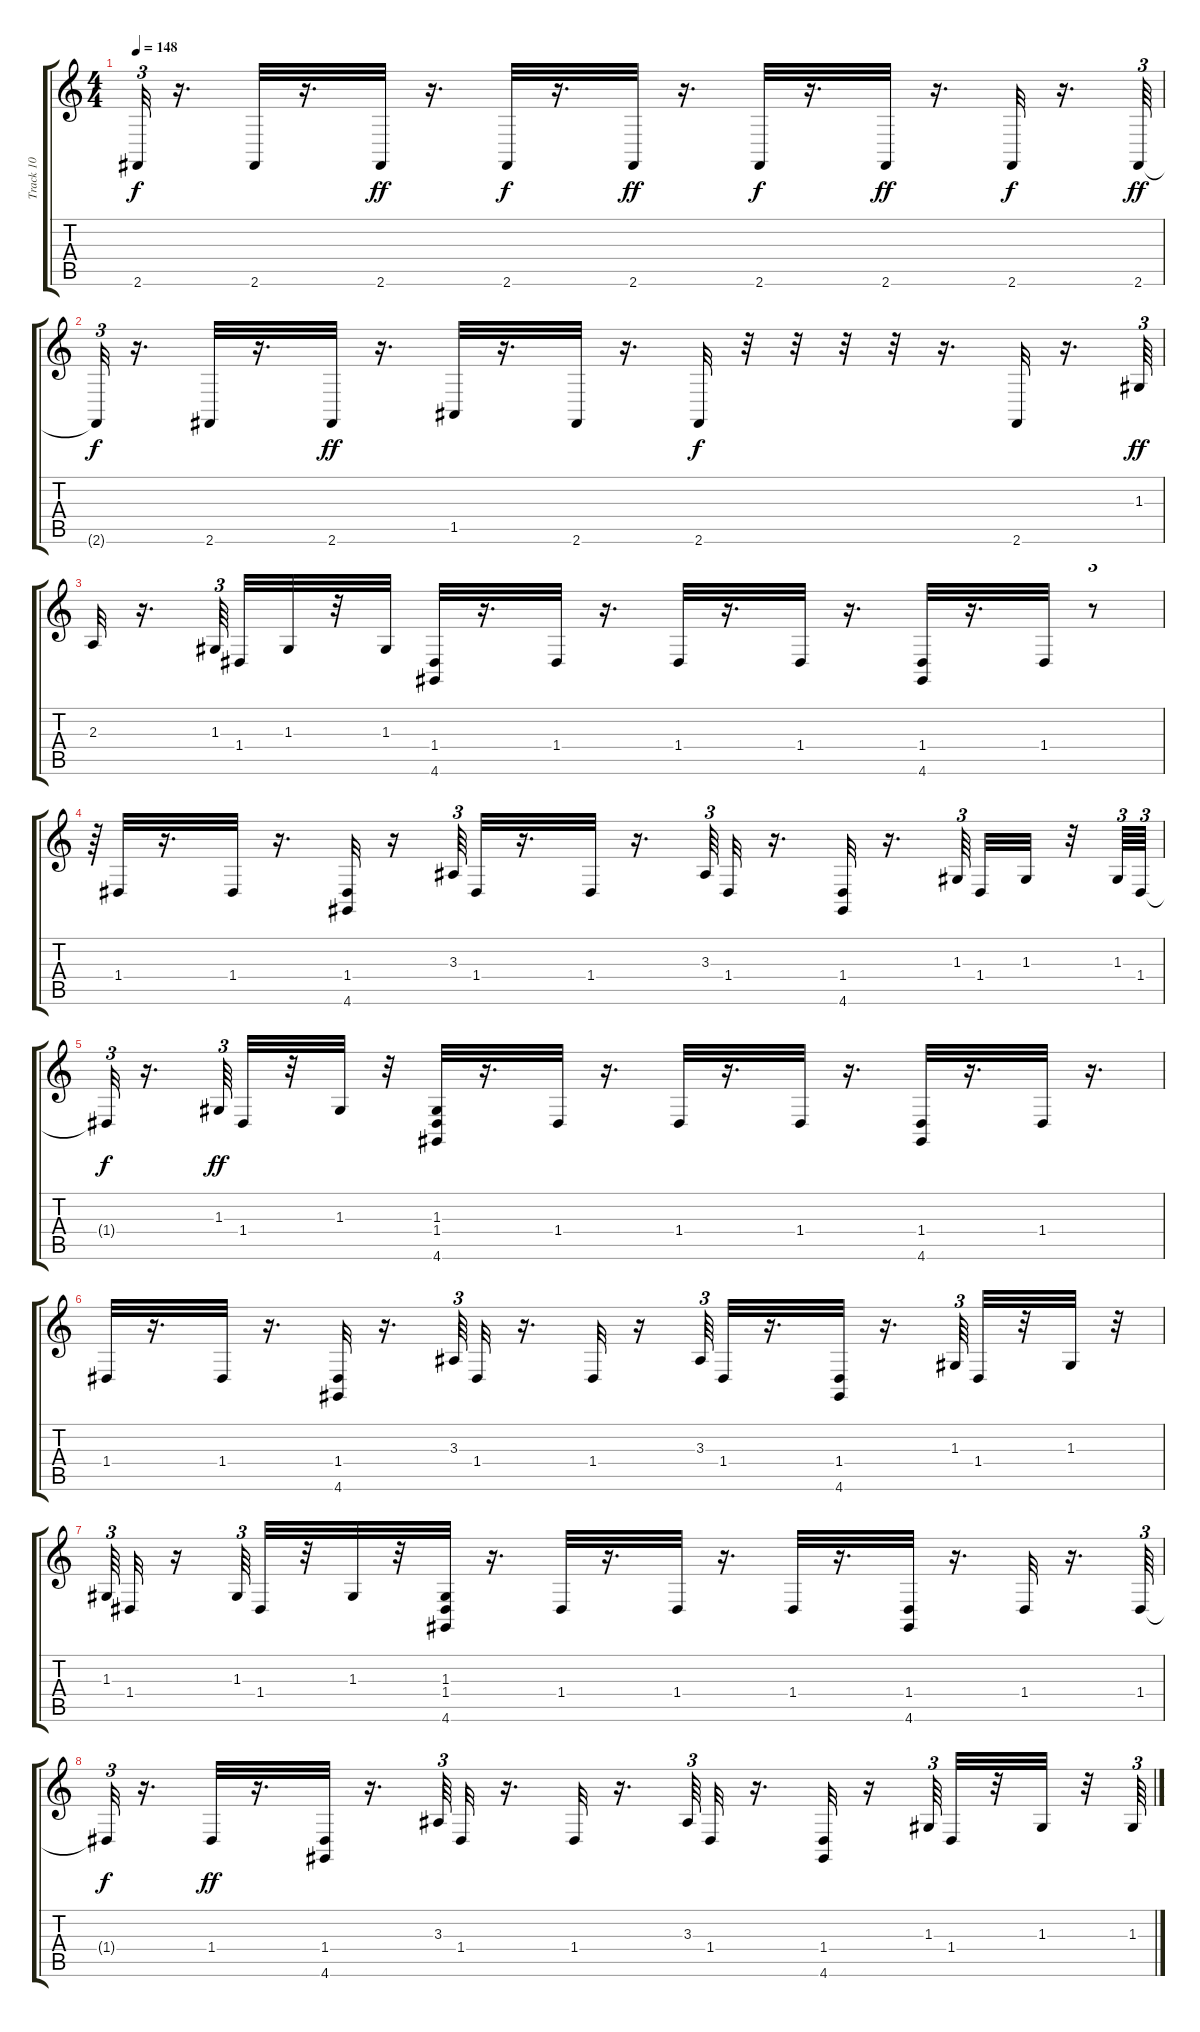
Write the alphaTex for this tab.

\track ("Track 10" "Track 10") {instrument synthdrum}
\staff {score tabs}
\tuning (E4 B3 G3 D3 A2 E2) {hide}
\ts (4 4)
\tempo 148
\clef g2
\ks c
2.6{t}.32{tu (3 2) dy f} r.16{d} 2.6.32 r.16{d} 2.6.32{dy ff} r.16{d} 2.6.32{dy f} r.16{d} 2.6.32{dy ff} r.16{d} 2.6.32{dy f} r.16{d} 2.6.32{dy ff} r.16{d} 2.6.32{dy f} r.16{d} 2.6.64{tu (3 2) dy ff} |
2.6{t}.32{tu (3 2) dy f} r.16{d} 2.6.32 r.16{d} 2.6.32{dy ff} r.16{d} 1.5.32 r.16{d} 2.6.32 r.16{d} 2.6.32{dy f} r.32 r.32 r.32 r.32 r.16{d} 2.6.32 r.16{d} 1.3.64{tu (3 2) dy ff} |
2.3.32 r.16{d} 1.3.64{tu (3 2) beam splitsecondary} 1.4.32 1.3.32 r.32 1.3.32 (1.4 4.6).32 r.16{d} 1.4.32 r.16{d} 1.4.32 r.16{d} 1.4.32 r.16{d} (1.4 4.6).32 r.16{d} 1.4.32 r.8{tu (3 2)} |
r.64{tu (3 2)} 1.4.32 r.16{d} 1.4.32 r.16{d} (1.4 4.6).32 r.16 3.3.64{tu (3 2)} 1.4.32 r.16{d} 1.4.32 r.16{d} 3.3.64{tu (3 2)} 1.4.32 r.16{d} (1.4 4.6).32 r.16{d} 1.3.64{tu (3 2) beam splitsecondary} 1.4.32 1.3.32 r.32 1.3.64{tu (3 2)} 1.4.64{tu (3 2)} |
1.4{t}.32{tu (3 2) dy f} r.16{d} 1.3.64{tu (3 2) dy ff} 1.4.32 r.32 1.3.32 r.32 (1.3 1.4 4.6).32 r.16{d} 1.4.32 r.16{d} 1.4.32 r.16{d} 1.4.32 r.16{d} (1.4 4.6).32 r.16{d} 1.4.32 r.16{d} |
1.4.32 r.16{d} 1.4.32 r.16{d} (1.4 4.6).32 r.16{d} 3.3.64{tu (3 2)} 1.4.32 r.16{d} 1.4.32 r.16 3.3.64{tu (3 2)} 1.4.32 r.16{d} (1.4 4.6).32 r.16{d} 1.3.64{tu (3 2)} 1.4.32 r.32 1.3.32 r.32 |
1.3.64{tu (3 2)} 1.4.32 r.16 1.3.64{tu (3 2)} 1.4.32 r.32 1.3.32 r.32 (1.3 1.4 4.6).32 r.16{d} 1.4.32 r.16{d} 1.4.32 r.16{d} 1.4.32 r.16{d} (1.4 4.6).32 r.16{d} 1.4.32 r.16{d} 1.4.64{tu (3 2)} |
1.4{t}.32{tu (3 2) dy f} r.16{d} 1.4.32{dy ff} r.16{d} (1.4 4.6).32 r.16{d} 3.3.64{tu (3 2)} 1.4.32 r.16{d} 1.4.32 r.16{d} 3.3.64{tu (3 2)} 1.4.32 r.16{d} (1.4 4.6).32 r.16 1.3.64{tu (3 2)} 1.4.32 r.32 1.3.32 r.32 1.3.64{tu (3 2)}
